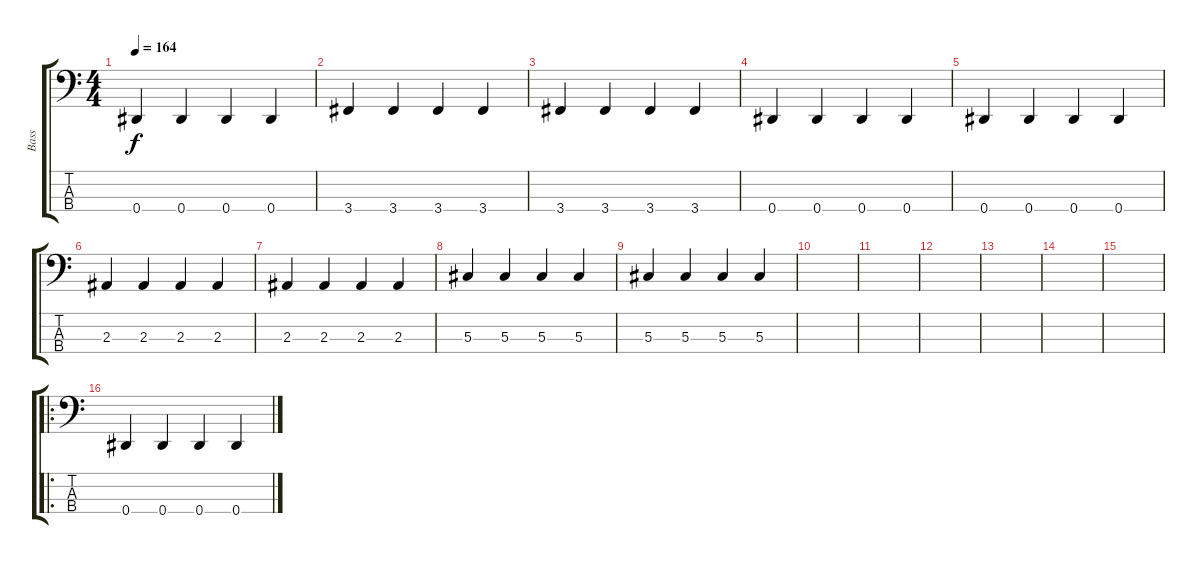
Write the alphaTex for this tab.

\track ("Bass" "Bass") {instrument electricbassfinger}
\staff {score tabs}
\tuning (Gb2 Db2 Ab1 Eb1) {hide}
\ts (4 4)
\tempo 164
\clef f4
\ks c
0.4.4{dy f} 0.4.4 0.4.4 0.4.4 |
3.4.4 3.4.4 3.4.4 3.4.4 |
3.4.4 3.4.4 3.4.4 3.4.4 |
0.4.4 0.4.4 0.4.4 0.4.4 |
0.4.4 0.4.4 0.4.4 0.4.4 |
2.3.4 2.3.4 2.3.4 2.3.4 |
2.3.4 2.3.4 2.3.4 2.3.4 |
5.3.4 5.3.4 5.3.4 5.3.4 |
5.3.4 5.3.4 5.3.4 5.3.4 |
|
|
|
|
|
|
\ro
0.4.4 0.4.4 0.4.4 0.4.4
